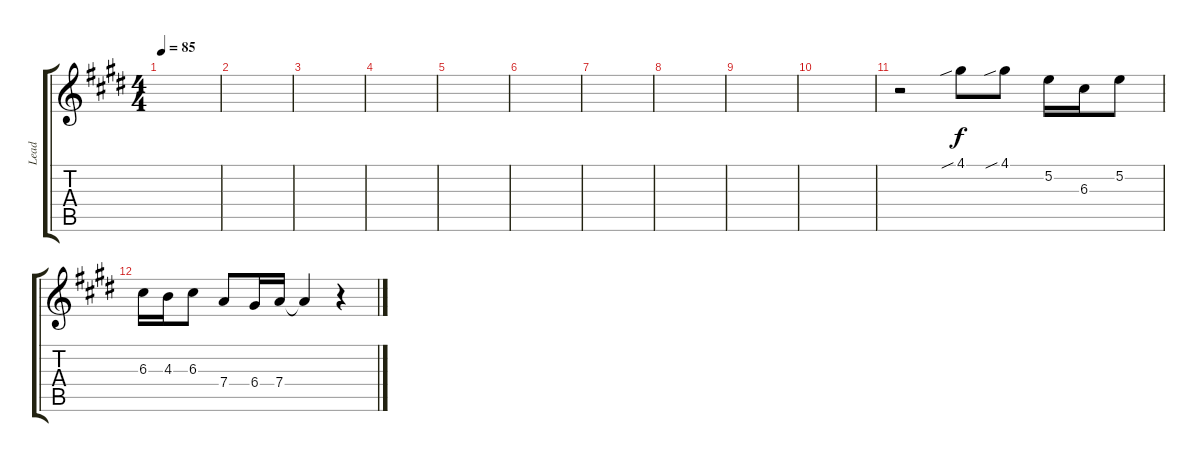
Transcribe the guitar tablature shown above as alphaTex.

\track ("Lead" "Lead") {instrument electricguitarjazz}
\staff {score tabs}
\tuning (E4 B3 G3 D3 A2 E2) {hide}
\ts (4 4)
\tempo 85
\clef g2
\ks e
|
|
|
|
|
|
|
|
|
|
r.2 4.1{sib}.8 4.1{sib}.8 5.2.16 6.3.16 5.2.8 |
6.3.16 4.3.16 6.3.8 7.4.8 6.4.16 7.4.16 7.4{t}.4 r.4
